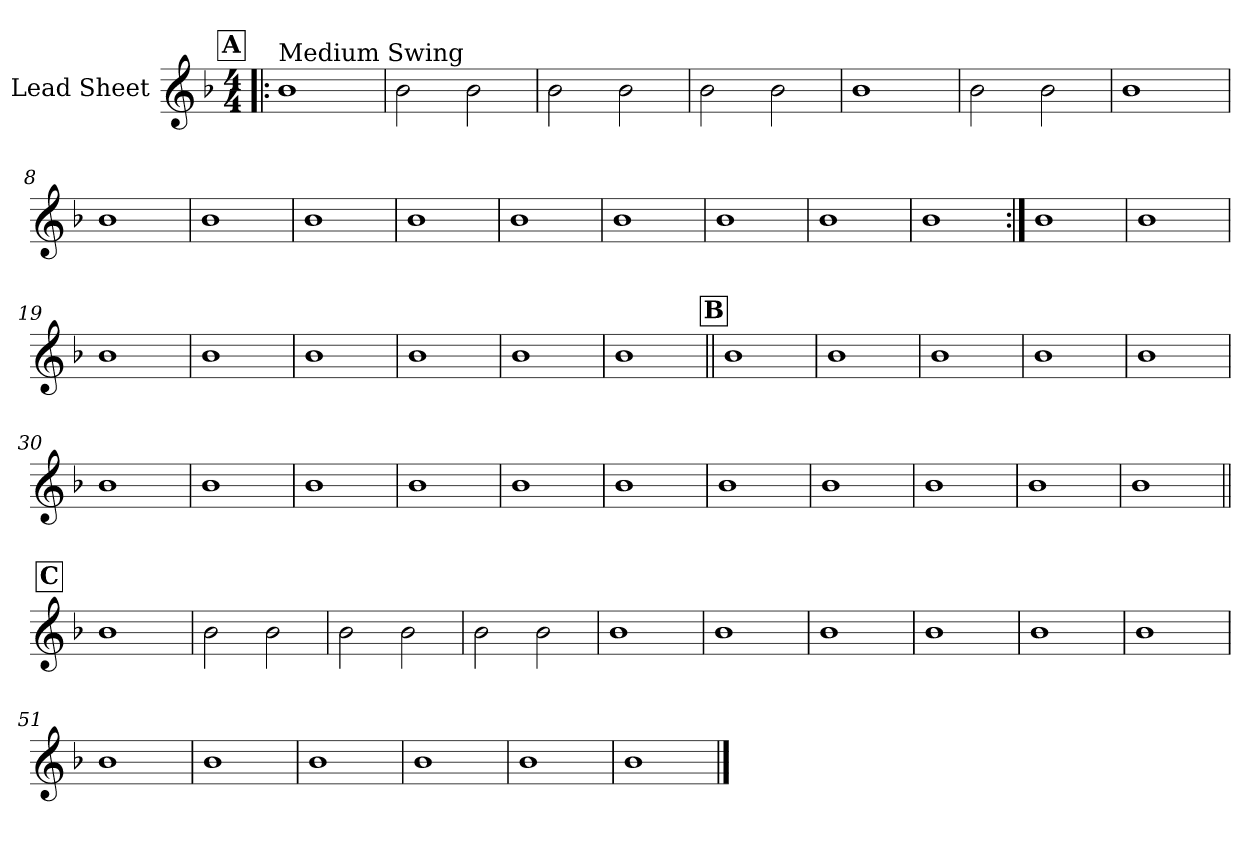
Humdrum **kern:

**kern
*part1
*staff1
*I"Lead Sheet
*clefG2
*k[b-]
*F:
*M4/4
!!LO:REH:place=s1:a:fs=14:t=A
=1!|:
!LO:TX:a:t=Medium Swing
1b-
=2
2b-\
2b-\
=3
2b-\
2b-\
=4
2b-\
2b-\
!!LO:LB:g=z
=5
1b-
=6
2b-\
2b-\
=7
1b-
=8
1b-
!!LO:LB:g=z
=9
1b-
=10
1b-
=11
1b-
=12
1b-
=13
1b-
=14
1b-
=15
1b-
=16
1b-
!!LO:LB:g=z
=17:|!
1b-
=18
1b-
=19
1b-
=20
1b-
=21
1b-
=22
1b-
=23
1b-
=24
1b-
!!LO:LB:g=z
!!LO:REH:place=s1:a:fs=14:t=B
=25||
1b-
=26
1b-
=27
1b-
=28
1b-
=29
1b-
=30
1b-
=31
1b-
=32
1b-
!!LO:LB:g=z
=33
1b-
=34
1b-
=35
1b-
=36
1b-
=37
1b-
=38
1b-
=39
1b-
=40
1b-
!!LO:LB:g=z
!!LO:REH:place=s1:a:fs=14:t=C
=41||
1b-
=42
2b-\
2b-\
=43
2b-\
2b-\
=44
2b-\
2b-\
!!LO:LB:g=z
=45
1b-
=46
1b-
=47
1b-
=48
1b-
!!LO:LB:g=z
=49
1b-
=50
1b-
=51
1b-
=52
1b-
!!LO:LB:g=z
=53
1b-
=54
1b-
=55
1b-
=56
1b-
==
*-
